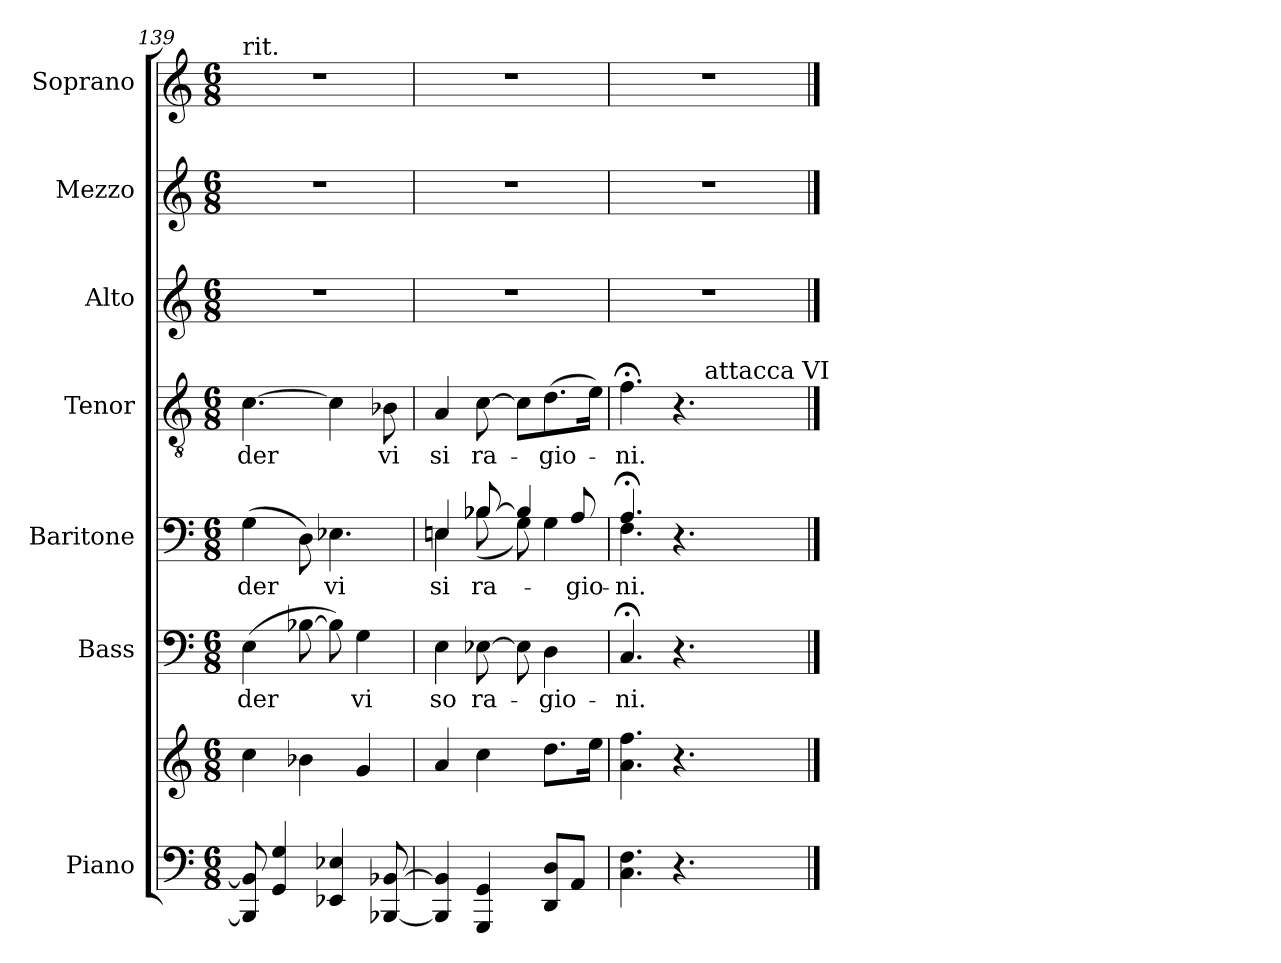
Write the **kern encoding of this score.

**kern	**kern	**kern	**text	**kern	**text	**kern	**text	**kern	**kern	**kern
*part7	*part7	*part6	*part6	*part5	*part5	*part4	*part4	*part3	*part2	*part1
*staff8	*staff7	*staff6	*staff6	*staff5	*staff5	*staff4	*staff4	*staff3	*staff2	*staff1
*I"Piano	*	*I"Bass	*	*I"Baritone	*	*I"Tenor	*	*I"Alto	*I"Mezzo	*I"Soprano
*I'Pno.	*	*I'B.	*	*I'Bar.	*	*I'T.	*	*I'A.	*I'M.	*I'S.
*clefF4	*clefG2	*clefF4	*	*clefF4	*	*clefGv2	*	*clefG2	*clefG2	*clefG2
*	*	*	*	*	*	*ITrd7c12	*	*	*	*
*k[]	*k[]	*k[]	*	*k[]	*	*k[]	*	*k[]	*k[]	*k[]
*C:	*C:	*C:	*	*C:	*	*C:	*	*C:	*C:	*C:
*M6/8	*M6/8	*M6/8	*	*M6/8	*	*M6/8	*	*M6/8	*M6/8	*M6/8
=139	=139	=139	=139	=139	=139	=139	=139	=139	=139	=139
!	!	!	!LO:LY:b:color=#000000	!	!	!	!	!	!	!
!	!	!	!	!	!LO:LY:b:color=#000000	!	!	!	!	!
!	!	!	!	!	!	!	!	!	!	!LO:TX:t=rit.
!	!	!	!	!	!	!	!LO:LY:b:color=#000000	!LO:N:vis=1	!LO:N:vis=1	!LO:N:vis=1
8BBB-i/] 8BB-i]	4cci\	(4Ei\	-der	(4Gi\	-der	[>4.Ci\	-der	2.r	2.r	2.r
4GGi/ 4Gi	.	.	.	.	.	.	.	.	.	.
.	4b-Xi\	[>8B-Xi\	.	8Di\)	.	.	.	.	.	.
!	!	!	!	!	!LO:LY:b:color=#000000	!	!	!	!	!
4EE-Xi/ 4E-Xi	.	8B-i\])	.	4.E-Xi\	vi	4Ci\]	.	.	.	.
!	!	!	!LO:LY:b:color=#000000	!	!	!	!	!	!	!
.	4gi/	4Gi\	vi	.	.	.	.	.	.	.
!	!	!	!	!	!	!	!LO:LY:b:color=#000000	!	!	!
[<8BBB-Xi/ [>8BB-Xi	.	.	.	.	.	8BB-Xi\	vi	.	.	.
=140	=140	=140	=140	=140	=140	=140	=140	=140	=140	=140
!	!	!	!LO:LY:b:color=#000000	!	!	!	!	!	!	!
!	!	!	!	!	!LO:LY:b:color=#000000	!	!	!	!	!
*	*	*	*	*^	*	*	*	*	*	*
!	!	!	!	!	!	!	!	!LO:LY:b:color=#000000	!LO:N:vis=1	!LO:N:vis=1	!LO:N:vis=1
4BBB-i/] 4BB-i]	4ai/	4Ei\	so	4Eni/	4Eni\	si	4AAi/	si	2.r	2.r	2.r
!	!	!	!LO:LY:b:color=#000000	!	!	!	!	!	!	!	!
!	!	!	!	!	!	!LO:LY:b:color=#000000	!	!	!	!	!
!	!	!	!	!	!	!	!	!LO:LY:b:color=#000000	!	!	!
4GGGi/ 4GGi	4cci\	[>8E-Xi\	ra-	[>8B-Xi/	(8B-i\	ra-	[>8Ci\	ra-	.	.	.
.	.	8E-i\]	.	4B-i/]	8Gi\)	.	8Ci\L]	.	.	.	.
!	!	!	!LO:LY:b:color=#000000	!	!	!	!	!	!	!	!
!	!	!	!	!	!	!	!	!LO:LY:b:color=#000000	!	!	!
8DDi/ 8DiL	8.ddi\L	4Di\	-gio-	.	4Gi\	.	(8.Di\	-gio-	.	.	.
!	!	!	!	!	!	!LO:LY:b:color=#000000	!	!	!	!	!
8AAi/J	.	.	.	8Ai/	.	-gio-	.	.	.	.	.
.	16eei\Jk	.	.	.	.	.	16Ei\Jk)	.	.	.	.
=141	=141	=141	=141	=141	=141	=141	=141	=141	=141	=141	=141
!	!	!	!LO:LY:b:color=#000000	!	!	!	!	!	!	!	!
!	!	!	!	!	!	!LO:LY:b:color=#000000	!	!	!	!	!
!	!	!	!	!	!	!	!	!LO:LY:b:color=#000000	!LO:N:vis=1	!LO:N:vis=1	!LO:N:vis=1
*	*	*	*	*	*	*	*^	*	*	*	*
4.Ci\ 4.Fi	4.ai\ 4.ffi	4.C;i/	-ni.	4.A;i/	4.Fi\	-ni.	4.F;i\	2ryy	-ni.	2.r	2.r	2.r
4.r	4.r	4.r	.	4.r	4.ryy	.	4.r	.	.	.	.	.
.	.	.	.	.	.	.	.	256.ryy	.	.	.	.
!	!	!	!	!	!	!	!	!LO:TX:a:t=attacca VI	!	!	!	!
.	.	.	.	.	.	.	.	8ryy	.	.	.	.
.	.	.	.	.	.	.	.	16ryy	.	.	.	.
.	.	.	.	.	.	.	.	32ryy	.	.	.	.
.	.	.	.	.	.	.	.	64ryy	.	.	.	.
.	.	.	.	.	.	.	.	128ryy	.	.	.	.
.	.	.	.	.	.	.	.	512ryy	.	.	.	.
*	*	*	*	*v	*v	*	*	*	*	*	*	*
*	*	*	*	*	*	*v	*v	*	*	*	*
==	==	==	==	==	==	==	==	==	==	==
*-	*-	*-	*-	*-	*-	*-	*-	*-	*-	*-
